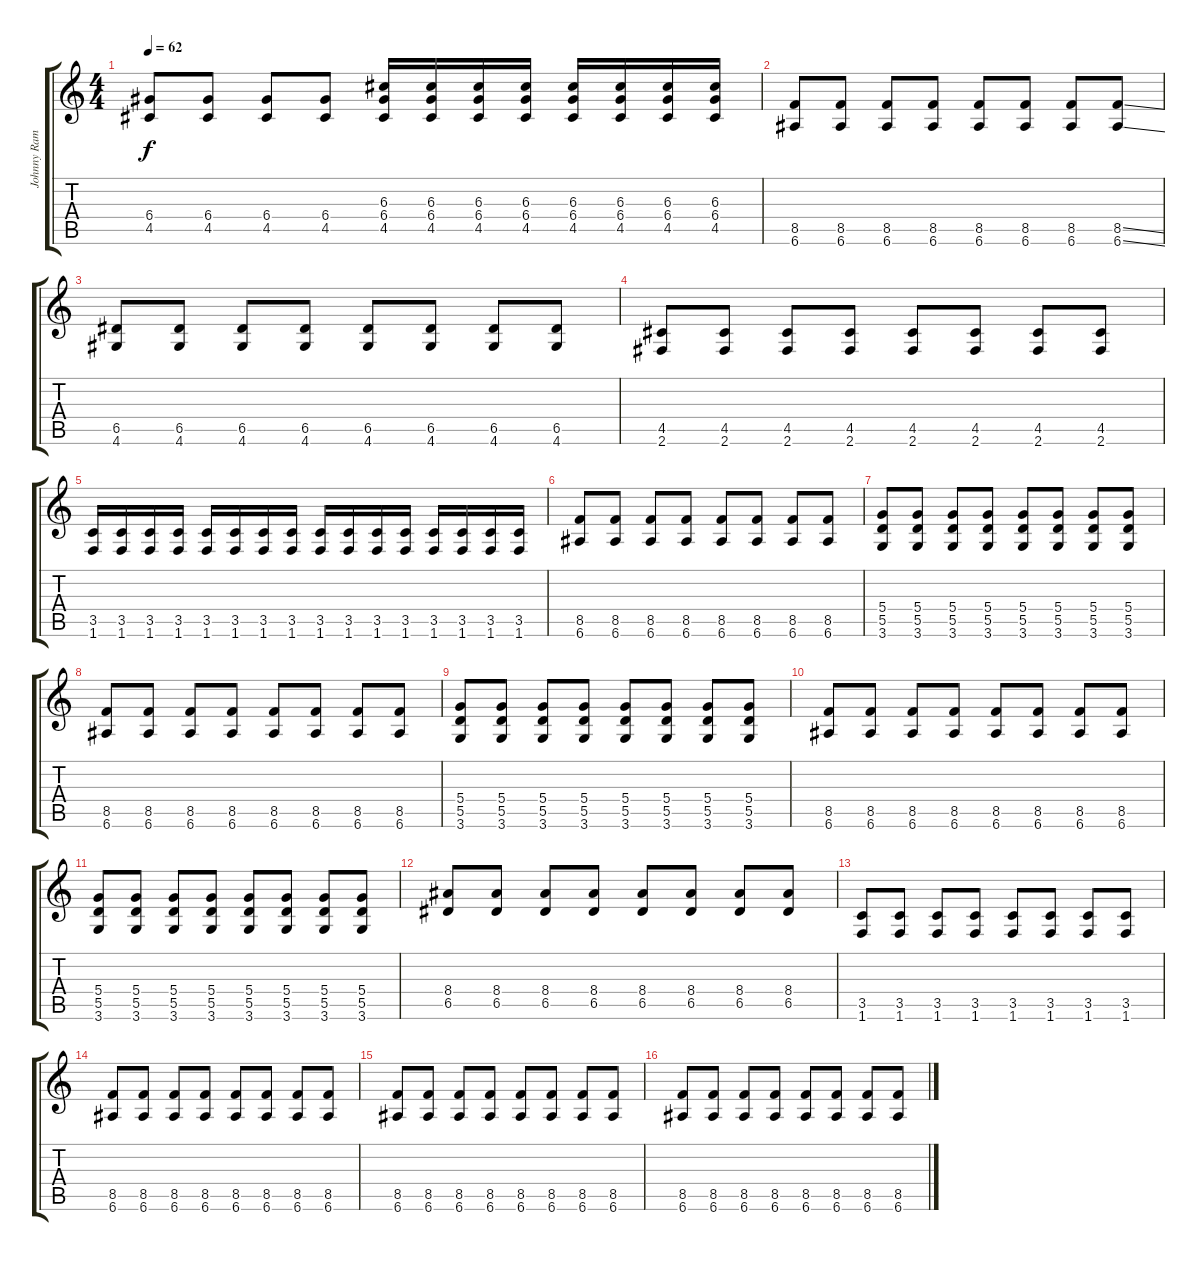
\track ("Johnny Ramone" "Johnny Ram") {instrument overdrivenguitar}
\staff {score tabs}
\tuning (E4 B3 G3 D3 A2 E2) {hide}
\ts (4 4)
\tempo 62
\clef g2
\ks c
(6.4 4.5).8{dy f} (6.4 4.5).8 (6.4 4.5).8 (6.4 4.5).8 (6.3 6.4 4.5).16 (6.3 6.4 4.5).16 (6.3 6.4 4.5).16 (6.3 6.4 4.5).16 (6.3 6.4 4.5).16 (6.3 6.4 4.5).16 (6.3 6.4 4.5).16 (6.3 6.4 4.5).16 |
(8.5 6.6).8 (8.5 6.6).8 (8.5 6.6).8 (8.5 6.6).8 (8.5 6.6).8 (8.5 6.6).8 (8.5 6.6).8 (8.5{ss} 6.6{ss}).8 |
(6.5 4.6).8 (6.5 4.6).8 (6.5 4.6).8 (6.5 4.6).8 (6.5 4.6).8 (6.5 4.6).8 (6.5 4.6).8 (6.5 4.6).8 |
(4.5 2.6).8 (4.5 2.6).8 (4.5 2.6).8 (4.5 2.6).8 (4.5 2.6).8 (4.5 2.6).8 (4.5 2.6).8 (4.5 2.6).8 |
(3.5 1.6).16{volume 16} (3.5 1.6).16 (3.5 1.6).16 (3.5 1.6).16 (3.5 1.6).16 (3.5 1.6).16 (3.5 1.6).16 (3.5 1.6).16 (3.5 1.6).16 (3.5 1.6).16 (3.5 1.6).16 (3.5 1.6).16 (3.5 1.6).16 (3.5 1.6).16 (3.5 1.6).16 (3.5 1.6).16{volume 13} |
(8.5 6.6).8 (8.5 6.6).8 (8.5 6.6).8 (8.5 6.6).8 (8.5 6.6).8 (8.5 6.6).8 (8.5 6.6).8 (8.5 6.6).8 |
(5.4 5.5 3.6).8 (5.4 5.5 3.6).8 (5.4 5.5 3.6).8 (5.4 5.5 3.6).8 (5.4 5.5 3.6).8 (5.4 5.5 3.6).8 (5.4 5.5 3.6).8 (5.4 5.5 3.6).8 |
(8.5 6.6).8 (8.5 6.6).8 (8.5 6.6).8 (8.5 6.6).8 (8.5 6.6).8 (8.5 6.6).8 (8.5 6.6).8 (8.5 6.6).8 |
(5.4 5.5 3.6).8 (5.4 5.5 3.6).8 (5.4 5.5 3.6).8 (5.4 5.5 3.6).8 (5.4 5.5 3.6).8 (5.4 5.5 3.6).8 (5.4 5.5 3.6).8 (5.4 5.5 3.6).8 |
(8.5 6.6).8 (8.5 6.6).8 (8.5 6.6).8 (8.5 6.6).8 (8.5 6.6).8 (8.5 6.6).8 (8.5 6.6).8 (8.5 6.6).8 |
(5.4 5.5 3.6).8 (5.4 5.5 3.6).8 (5.4 5.5 3.6).8 (5.4 5.5 3.6).8 (5.4 5.5 3.6).8 (5.4 5.5 3.6).8 (5.4 5.5 3.6).8 (5.4 5.5 3.6).8 |
(8.4 6.5).8 (8.4 6.5).8 (8.4 6.5).8 (8.4 6.5).8 (8.4 6.5).8 (8.4 6.5).8 (8.4 6.5).8 (8.4 6.5).8 |
(3.5 1.6).8 (3.5 1.6).8 (3.5 1.6).8 (3.5 1.6).8 (3.5 1.6).8 (3.5 1.6).8 (3.5 1.6).8 (3.5 1.6).8 |
(8.5 6.6).8 (8.5 6.6).8 (8.5 6.6).8 (8.5 6.6).8 (8.5 6.6).8 (8.5 6.6).8 (8.5 6.6).8 (8.5 6.6).8 |
(8.5 6.6).8 (8.5 6.6).8 (8.5 6.6).8 (8.5 6.6).8 (8.5 6.6).8 (8.5 6.6).8 (8.5 6.6).8 (8.5 6.6).8 |
(8.5 6.6).8 (8.5 6.6).8 (8.5 6.6).8 (8.5 6.6).8 (8.5 6.6).8 (8.5 6.6).8 (8.5 6.6).8 (8.5 6.6).8
